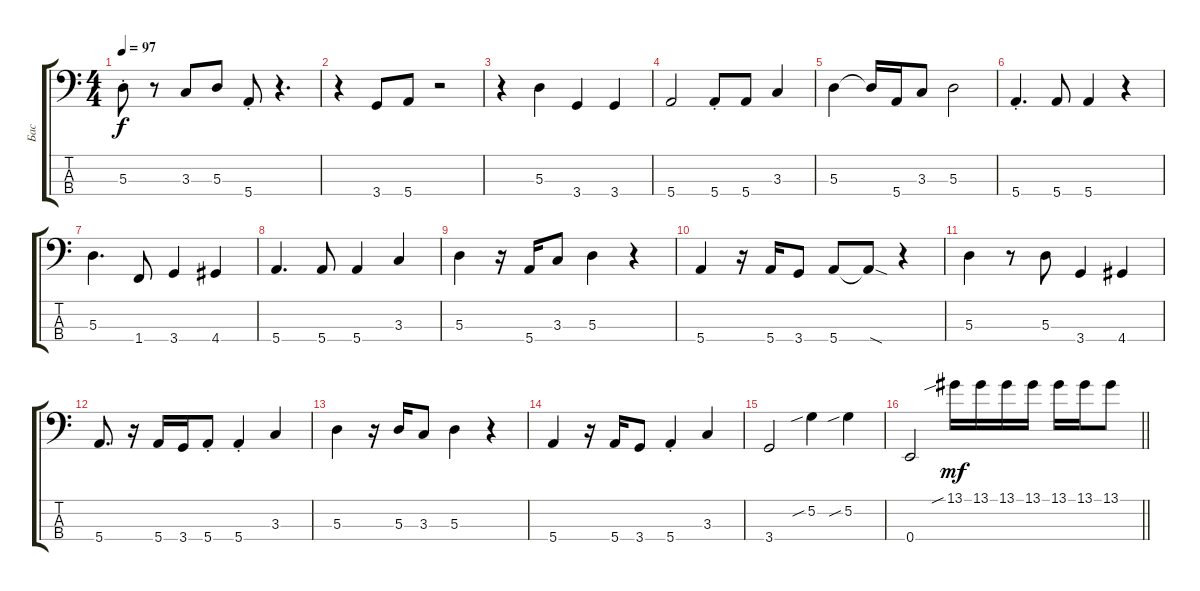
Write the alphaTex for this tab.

\track ("Бас" "Бас") {instrument electricbassfinger}
\staff {score tabs}
\tuning (G2 D2 A1 E1) {hide}
\ts (4 4)
\tempo 97
\clef f4
\ks c
5.3{st}.8{dy f} r.8 3.3.8 5.3.8 5.4{st}.8 r.4{d} |
r.4 3.4.8 5.4.8 r.2 |
r.4 5.3.4 3.4.4 3.4.4 |
5.4.2 5.4{st}.8 5.4.8 3.3.4 |
5.3.4 5.3{t}.16 5.4.16 3.3.8 5.3.2 |
5.4{st}.4{d} 5.4.8 5.4.4 r.4 |
5.3.4{d} 1.4.8 3.4.4 4.4.4 |
5.4.4{d} 5.4.8 5.4.4 3.3.4 |
5.3.4 r.16 5.4.16 3.3.8 5.3.4 r.4 |
5.4.4 r.16 5.4.16 3.4.8 5.4.8 5.4{sod t}.8 r.4 |
5.3.4 r.8 5.3.8 3.4.4 4.4.4 |
5.4.8{d} r.16 5.4.16 3.4.16 5.4{st}.8 5.4{st}.4 3.3.4 |
5.3.4 r.16 5.3.16 3.3.8 5.3.4 r.4 |
5.4.4 r.16 5.4.16 3.4.8 5.4{st}.4 3.3.4 |
3.4.2 5.2{sib}.4 5.2{sib}.4 |
\barLineRight lightlight
0.4.2 13.1{sib}.16{dy mf} 13.1.16 13.1.16 13.1.16 13.1.16 13.1.16 13.1.8
